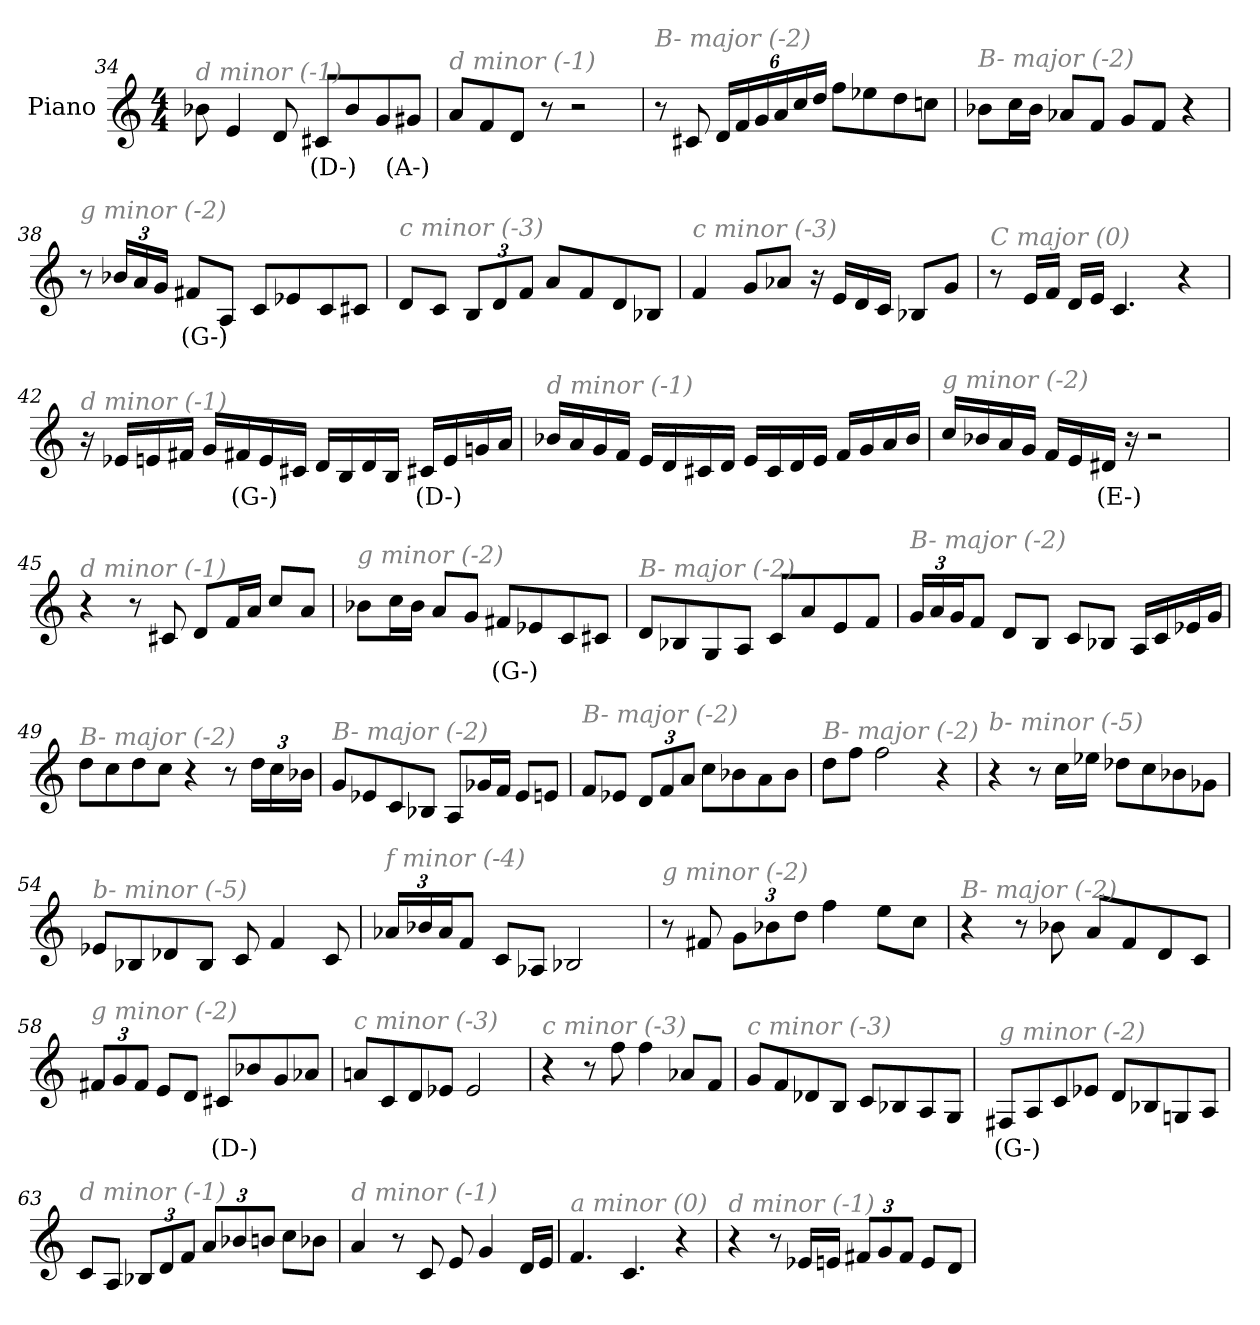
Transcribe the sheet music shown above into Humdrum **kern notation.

**kern	**text
*part1	*part1
*staff1	*staff1
*I"Piano	*
*I'Pno	*
*clefG2	*
*k[]	*
*M4/4	*
=34	=34
!LO:TX:i:color=#808080:t=d minor (-1)	!
8b-X\	.
4e/	.
8d/	.
8c#Xi/L	(D-)
8b-/	.
8g/	.
8g#Xi/J	(A-)
=35	=35
!LO:TX:i:color=#808080:t=d minor (-1)	!
8a/L	.
8f/	.
8d/J	.
8r	.
2r	.
=36	=36
!LO:TX:i:color=#808080:t=B- major (-2)	!
8r	.
8c#X/	.
*Xbrackettup	*
24d/LL	.
24f/	.
24g/	.
24a/	.
24cc/	.
24dd/JJ	.
8ff\L	.
8ee-X\	.
8dd\	.
8ccn\J	.
!!LO:LB:g=z
=37	=37
!LO:TX:i:color=#808080:t=B- major (-2)	!
8b-X\L	.
16cc\L	.
16b-\JJ	.
8a-X/L	.
8f/J	.
8g/L	.
8f/J	.
4r	.
=38	=38
!LO:TX:i:color=#808080:t=g minor (-2)	!
8r	.
24b-X/LL	.
24a/	.
24g/JJ	.
8f#Xi/L	(G-)
8A/J	.
8c/L	.
8e-X/	.
8c/	.
8c#X/J	.
=39	=39
!LO:TX:i:color=#808080:t=c minor (-3)	!
8d/L	.
8c/J	.
12B/L	.
12d/	.
12f/J	.
8a/L	.
8f/	.
8d/	.
8B-X/J	.
=40	=40
!LO:TX:i:color=#808080:t=c minor (-3)	!
4f/	.
8g/L	.
8a-X/J	.
16r	.
16e/LL	.
16d/	.
16c/JJ	.
8B-X/L	.
8g/J	.
!!LO:PB:g=z
=41	=41
!LO:TX:i:color=#808080:t=C major (0)	!
8r	.
16e/LL	.
16f/JJ	.
16d/LL	.
16e/JJ	.
4.c/	.
4r	.
=42	=42
!LO:TX:i:color=#808080:t=d minor (-1)	!
16r	.
16e-X/LL	.
16en/	.
16f#X/JJ	.
16g/LL	.
16f#Xi/	(G-)
16e/	.
16c#X/JJ	.
16d/LL	.
16B/	.
16d/	.
16B/JJ	.
16c#Xi/LL	(D-)
16e/	.
16gn/	.
16a/JJ	.
=43	=43
!LO:TX:i:color=#808080:t=d minor (-1)	!
16b-X/LL	.
16a/	.
16g/	.
16f/JJ	.
16e/LL	.
16d/	.
16c#X/	.
16d/JJ	.
16e/LL	.
16c#/	.
16d/	.
16e/JJ	.
16f/LL	.
16g/	.
16a/	.
16b-/JJ	.
!!LO:LB:g=z
=44	=44
!LO:TX:i:color=#808080:t=g minor (-2)	!
16cc/LL	.
16b-X/	.
16a/	.
16g/JJ	.
16f/LL	.
16e/	.
16d#Xj/JJ	(E-)
16r	.
2r	.
=45	=45
!LO:TX:i:color=#808080:t=d minor (-1)	!
4r	.
8r	.
8c#X/	.
8d/L	.
16f/L	.
16a/JJ	.
8cc/L	.
8a/J	.
=46	=46
!LO:TX:i:color=#808080:t=g minor (-2)	!
8b-X\L	.
16cc\L	.
16b-\JJ	.
8a/L	.
8g/J	.
8f#Xi/L	(G-)
8e-X/	.
8c/	.
8c#X/J	.
=47	=47
!LO:TX:i:color=#808080:t=B- major (-2)	!
8d/L	.
8B-X/	.
8G/	.
8A/J	.
8c/L	.
8a/	.
8e/	.
8f/J	.
!!LO:LB:g=z
=48	=48
!LO:TX:i:color=#808080:t=B- major (-2)	!
24g/LL	.
24a/	.
24g/J	.
8f/J	.
8d/L	.
8B/J	.
8c/L	.
8B-X/J	.
16A/LL	.
16c/	.
16e-X/	.
16g/JJ	.
=49	=49
!LO:TX:i:color=#808080:t=B- major (-2)	!
8dd\L	.
8cc\	.
8dd\	.
8cc\J	.
4r	.
8r	.
24dd\LL	.
24cc\	.
24b-X\JJ	.
=50	=50
!LO:TX:i:color=#808080:t=B- major (-2)	!
8g/L	.
8e-X/	.
8c/	.
8B-X/J	.
8A/L	.
16g-X/L	.
16f/JJ	.
8e-/L	.
8en/J	.
!!LO:LB:g=z
=51	=51
!LO:TX:i:color=#808080:t=B- major (-2)	!
8f/L	.
8e-X/J	.
12d/L	.
12f/	.
12a/J	.
8cc\L	.
8b-X\	.
8a\	.
8b-\J	.
=52	=52
!LO:TX:i:color=#808080:t=B- major (-2)	!
8dd\L	.
8ff\J	.
2ff\	.
4r	.
=53	=53
!LO:TX:i:color=#808080:t=b- minor (-5)	!
4r	.
8r	.
16cc\LL	.
16ee-X\JJ	.
8dd-X\L	.
8cc\	.
8b-X\	.
8g-X\J	.
=54	=54
!LO:TX:i:color=#808080:t=b- minor (-5)	!
8e-X/L	.
8B-X/	.
8d-X/	.
8B-/J	.
8c/	.
4f/	.
8c/	.
!!LO:LB:g=z
=55	=55
!LO:TX:i:color=#808080:t=f minor (-4)	!
24a-X/LL	.
24b-X/	.
24a-/J	.
8f/J	.
8c/L	.
8A-X/J	.
2B-X/	.
=56	=56
!LO:TX:i:color=#808080:t=g minor (-2)	!
8r	.
8f#X/	.
12g\L	.
12b-X\	.
12dd\J	.
4ff\	.
8ee\L	.
8cc\J	.
=57	=57
!LO:TX:i:color=#808080:t=B- major (-2)	!
4r	.
8r	.
8b-X\	.
8a/L	.
8f/	.
8d/	.
8c/J	.
=58	=58
!LO:TX:i:color=#808080:t=g minor (-2)	!
12f#X/L	.
12g/	.
12f#/J	.
8e/L	.
8d/J	.
8c#Xi/L	(D-)
8b-X/	.
8g/	.
8a-X/J	.
!!LO:LB:g=z
=59	=59
!LO:TX:i:color=#808080:t=c minor (-3)	!
8an/L	.
8c/	.
8d/	.
8e-X/J	.
2e-/	.
=60	=60
!LO:TX:i:color=#808080:t=c minor (-3)	!
4r	.
8r	.
8ff\	.
4ff\	.
8a-X/L	.
8f/J	.
=61	=61
!LO:TX:i:color=#808080:t=c minor (-3)	!
8g/L	.
8f/	.
8d-X/	.
8B/J	.
8c/L	.
8B-X/	.
8A/	.
8G/J	.
=62	=62
!LO:TX:i:color=#808080:t=g minor (-2)	!
8F#Xi/L	(G-)
8A/	.
8c/	.
8e-X/J	.
8d/L	.
8B-X/	.
8Gn/	.
8A/J	.
!!LO:LB:g=z
=63	=63
!LO:TX:i:color=#808080:t=d minor (-1)	!
8c/L	.
8A/J	.
12B-X/L	.
12d/	.
12f/J	.
12a/L	.
12b-X/	.
12bn/J	.
8cc\L	.
8b-X\J	.
=64	=64
!LO:TX:i:color=#808080:t=d minor (-1)	!
4a/	.
8r	.
8c/	.
8e/	.
4g/	.
16d/LL	.
16e/JJ	.
=65	=65
!LO:TX:i:color=#808080:t=a minor (0)	!
4.f/	.
4.c/	.
4r	.
=66	=66
!LO:TX:i:color=#808080:t=d minor (-1)	!
4r	.
8r	.
16e-X/LL	.
16en/JJ	.
12f#X/L	.
12g/	.
12f#/J	.
8e/L	.
8d/J	.
=	=
*-	*-
